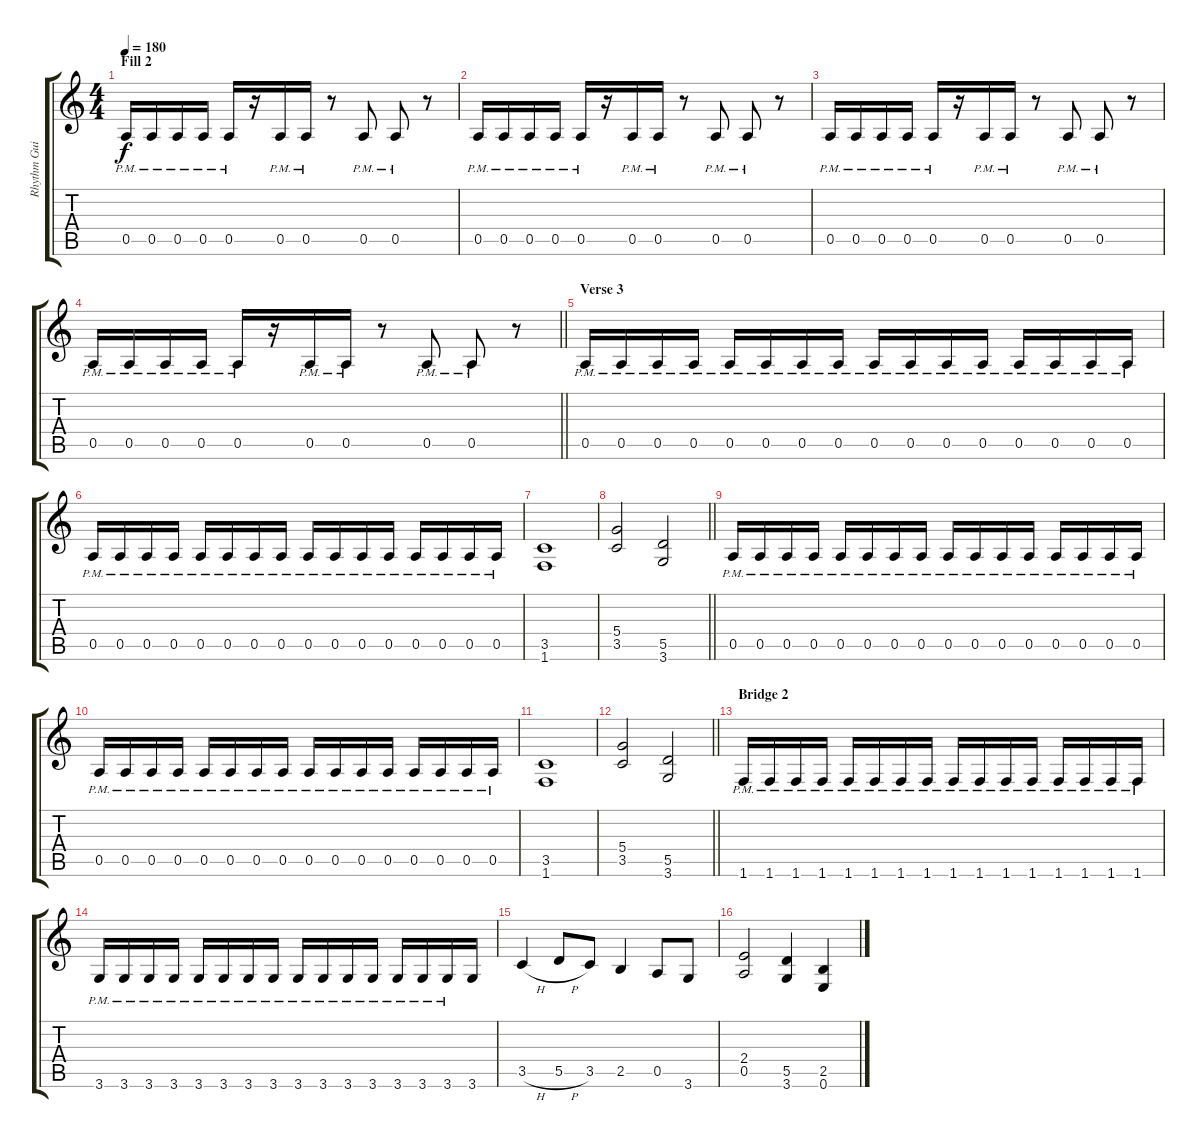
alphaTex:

\track ("Rhythm Guitar 1: Juha-Pekka Alanen" "Rhythm Gui") {instrument distortionguitar}
\staff {score tabs}
\tuning (E4 B3 G3 D3 A2 E2) {hide}
\ts (4 4)
\section ("" "Fill 2")
\tempo 180
\clef g2
\ks aminor
0.5{pm}.16{dy f} 0.5{pm}.16 0.5{pm}.16 0.5{pm}.16 0.5{pm}.16 r.16 0.5{pm}.16 0.5{pm}.16 r.8 0.5{pm}.8 0.5{pm}.8 r.8 |
0.5{pm}.16 0.5{pm}.16 0.5{pm}.16 0.5{pm}.16 0.5{pm}.16 r.16 0.5{pm}.16 0.5{pm}.16 r.8 0.5{pm}.8 0.5{pm}.8 r.8 |
0.5{pm}.16 0.5{pm}.16 0.5{pm}.16 0.5{pm}.16 0.5{pm}.16 r.16 0.5{pm}.16 0.5{pm}.16 r.8 0.5{pm}.8 0.5{pm}.8 r.8 |
\barLineRight lightlight
0.5{pm}.16 0.5{pm}.16 0.5{pm}.16 0.5{pm}.16 0.5{pm}.16 r.16 0.5{pm}.16 0.5{pm}.16 r.8 0.5{pm}.8 0.5{pm}.8 r.8 |
\section ("" "Verse 3")
0.5{pm}.16 0.5{pm}.16 0.5{pm}.16 0.5{pm}.16 0.5{pm}.16 0.5{pm}.16 0.5{pm}.16 0.5{pm}.16 0.5{pm}.16 0.5{pm}.16 0.5{pm}.16 0.5{pm}.16 0.5{pm}.16 0.5{pm}.16 0.5{pm}.16 0.5{pm}.16 |
0.5{pm}.16 0.5{pm}.16 0.5{pm}.16 0.5{pm}.16 0.5{pm}.16 0.5{pm}.16 0.5{pm}.16 0.5{pm}.16 0.5{pm}.16 0.5{pm}.16 0.5{pm}.16 0.5{pm}.16 0.5{pm}.16 0.5{pm}.16 0.5{pm}.16 0.5{pm}.16 |
(3.5 1.6).1 |
\barLineRight lightlight
(5.4 3.5).2 (5.5 3.6).2 |
0.5{pm}.16 0.5{pm}.16 0.5{pm}.16 0.5{pm}.16 0.5{pm}.16 0.5{pm}.16 0.5{pm}.16 0.5{pm}.16 0.5{pm}.16 0.5{pm}.16 0.5{pm}.16 0.5{pm}.16 0.5{pm}.16 0.5{pm}.16 0.5{pm}.16 0.5{pm}.16 |
0.5{pm}.16 0.5{pm}.16 0.5{pm}.16 0.5{pm}.16 0.5{pm}.16 0.5{pm}.16 0.5{pm}.16 0.5{pm}.16 0.5{pm}.16 0.5{pm}.16 0.5{pm}.16 0.5{pm}.16 0.5{pm}.16 0.5{pm}.16 0.5{pm}.16 0.5{pm}.16 |
(3.5 1.6).1 |
\barLineRight lightlight
(5.4 3.5).2 (5.5 3.6).2 |
\section ("" "Bridge 2")
1.6{pm}.16 1.6{pm}.16 1.6{pm}.16 1.6{pm}.16 1.6{pm}.16 1.6{pm}.16 1.6{pm}.16 1.6{pm}.16 1.6{pm}.16 1.6{pm}.16 1.6{pm}.16 1.6{pm}.16 1.6{pm}.16 1.6{pm}.16 1.6{pm}.16 1.6{pm}.16 |
3.6{pm}.16 3.6{pm}.16 3.6{pm}.16 3.6{pm}.16 3.6{pm}.16 3.6{pm}.16 3.6{pm}.16 3.6{pm}.16 3.6{pm}.16 3.6{pm}.16 3.6{pm}.16 3.6{pm}.16 3.6{pm}.16 3.6{pm}.16 3.6{pm}.16 3.6.16 |
3.5{h}.4 5.5{h}.8 3.5.8 2.5.4 0.5.8 3.6.8 |
(2.4 0.5).2 (5.5 3.6).4 (2.5 0.6).4
